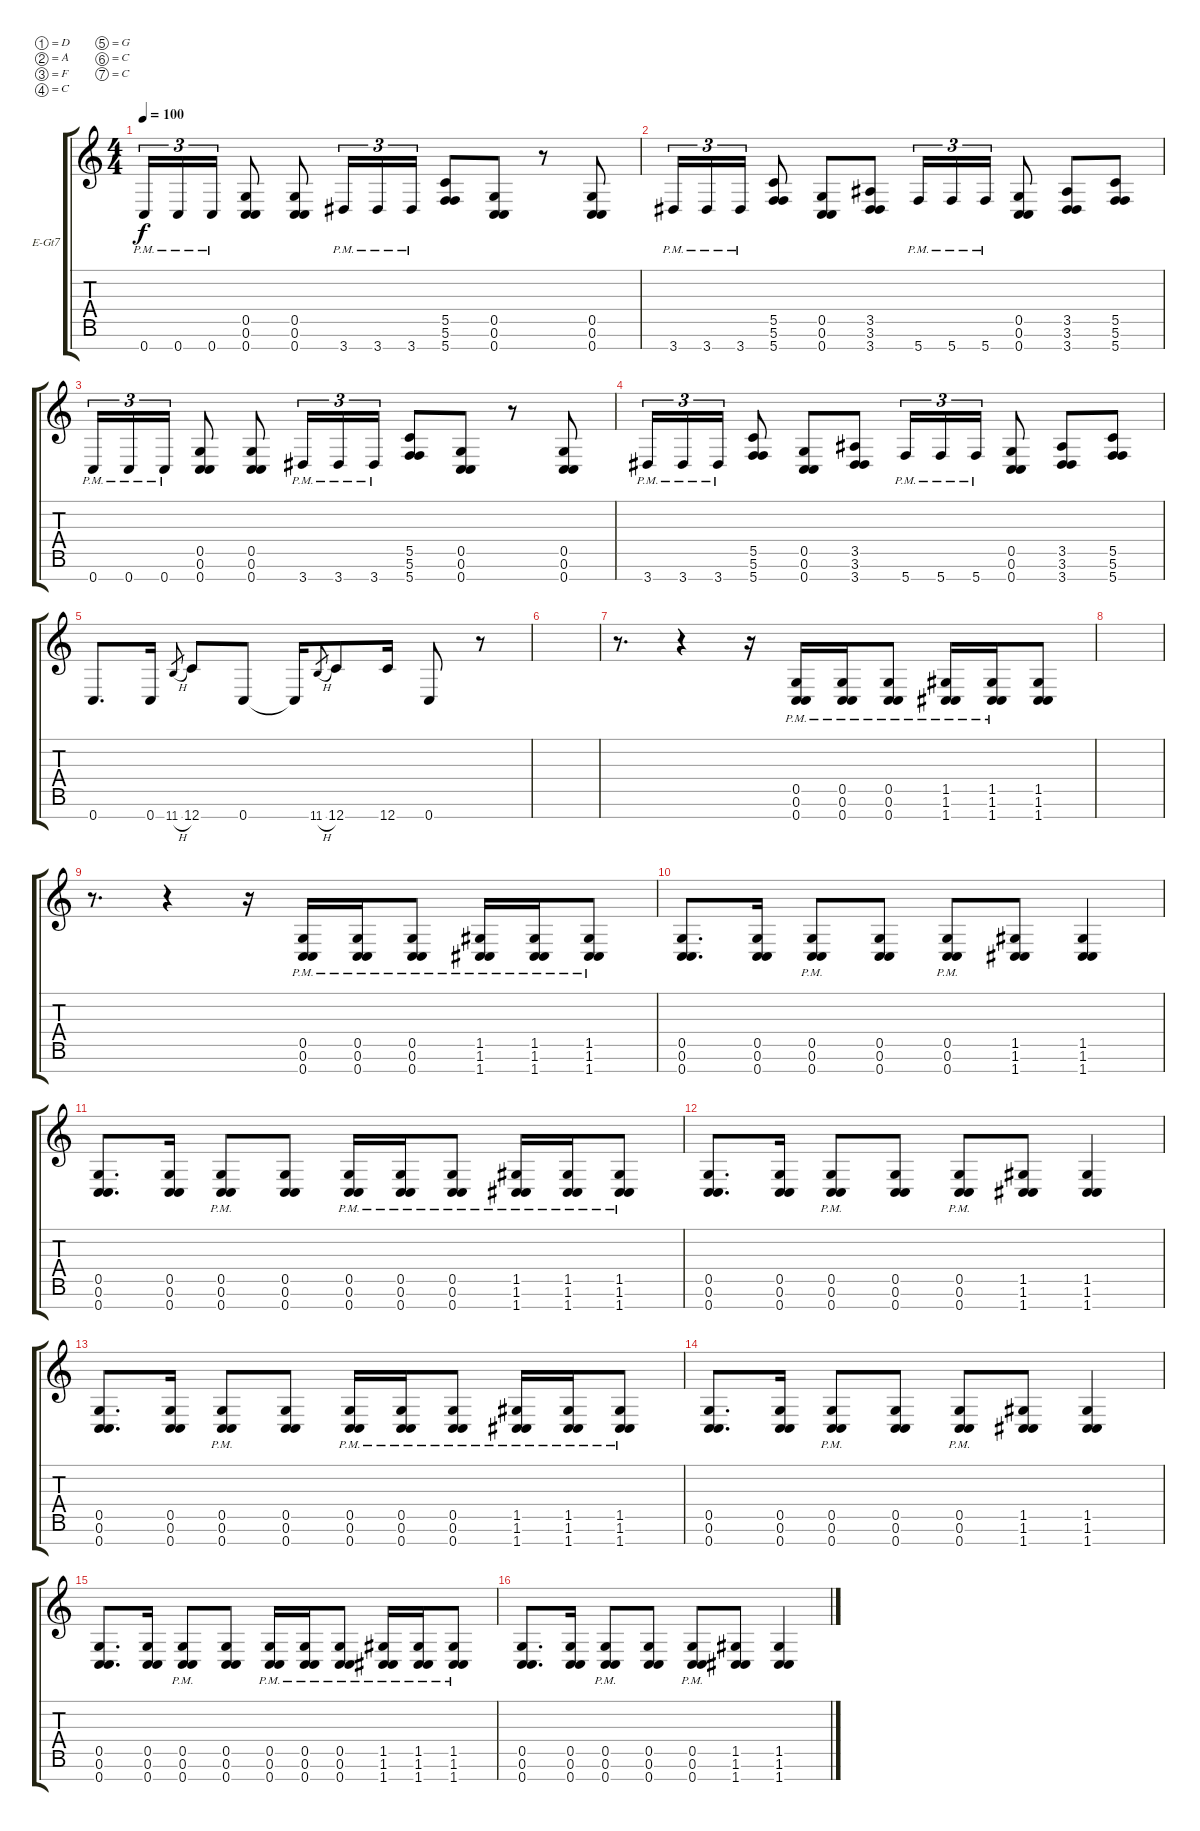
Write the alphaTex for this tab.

\bracketExtendMode groupsimilarinstruments
\firstSystemTrackNameOrientation horizontal
\otherSystemsTrackNameOrientation horizontal
\track ("James Hetfield (Rhythm Guitar)" "E-Gt7") {instrument electricguitarclean}
\staff {score tabs}
\tuning (D4 A3 F3 C3 G2 C2 C2)
\ts (4 4)
\tempo 100
\clef g2
\ks c
0.7{pm}.16{tu (3 2) dy f} 0.7{pm}.16{tu (3 2)} 0.7{pm}.16{tu (3 2)} (0.7 0.6 0.5).8 (0.7 0.6 0.5).8 3.7{pm}.16{tu (3 2)} 3.7{pm}.16{tu (3 2)} 3.7{pm}.16{tu (3 2)} (5.7 5.6 5.5).8 (0.7 0.6 0.5).8 r.8 (0.7 0.6 0.5).8 |
3.7{pm}.16{tu (3 2)} 3.7{pm}.16{tu (3 2)} 3.7{pm}.16{tu (3 2)} (5.7 5.6 5.5).8 (0.7 0.6 0.5).8 (3.7 3.6 3.5).8 5.7{pm}.16{tu (3 2)} 5.7{pm}.16{tu (3 2)} 5.7{pm}.16{tu (3 2)} (0.7 0.6 0.5).8 (3.7 3.6 3.5).8 (5.7 5.6 5.5).8 |
0.7{pm}.16{tu (3 2)} 0.7{pm}.16{tu (3 2)} 0.7{pm}.16{tu (3 2)} (0.7 0.6 0.5).8 (0.7 0.6 0.5).8 3.7{pm}.16{tu (3 2)} 3.7{pm}.16{tu (3 2)} 3.7{pm}.16{tu (3 2)} (5.7 5.6 5.5).8 (0.7 0.6 0.5).8 r.8 (0.7 0.6 0.5).8 |
3.7{pm}.16{tu (3 2)} 3.7{pm}.16{tu (3 2)} 3.7{pm}.16{tu (3 2)} (5.7 5.6 5.5).8 (0.7 0.6 0.5).8 (3.7 3.6 3.5).8 5.7{pm}.16{tu (3 2)} 5.7{pm}.16{tu (3 2)} 5.7{pm}.16{tu (3 2)} (0.7 0.6 0.5).8 (3.7 3.6 3.5).8 (5.7 5.6 5.5).8 |
0.7.8{d} 0.7.16 11.7{h}.8{gr} 12.7.8 0.7.8 0.7{t}.16 11.7{h}.8{gr} 12.7.8 12.7.16 0.7.8 r.8 |
|
r.8{d} r.4 r.16 (0.7{pm} 0.5{pm} 0.6).16 (0.7{pm} 0.5{pm} 0.6).16 (0.7{pm} 0.5{pm} 0.6).8 (1.7{pm} 1.5{pm} 1.6{pm}).16 (1.5{pm} 1.7{pm} 1.6{pm}).16 (1.7 1.5 1.6).8 |
|
r.8{d} r.4 r.16 (0.7{pm} 0.5{pm} 0.6).16 (0.7{pm} 0.5{pm} 0.6).16 (0.7{pm} 0.5{pm} 0.6).8 (1.7{pm} 1.5{pm} 1.6{pm}).16 (1.5{pm} 1.7{pm} 1.6{pm}).16 (1.7{pm} 1.5{pm} 1.6{pm}).8 |
(0.7 0.6 0.5).8{d} (0.7 0.6 0.5).16 (0.7{pm} 0.6{pm} 0.5{pm}).8 (0.7 0.6 0.5).8 (0.7{pm} 0.6{pm} 0.5{pm}).8 (1.7 1.6 1.5).8 (1.7 1.6 1.5).4 |
(0.7 0.6 0.5).8{d} (0.7 0.6 0.5).16 (0.7{pm} 0.6{pm} 0.5{pm}).8 (0.7 0.6 0.5).8 (0.7{pm} 0.5{pm} 0.6{pm}).16 (0.7{pm} 0.5{pm} 0.6{pm}).16 (0.7{pm} 0.5{pm} 0.6{pm}).8 (1.7{pm} 1.5{pm} 1.6{pm}).16 (1.5{pm} 1.7{pm} 1.6{pm}).16 (1.7{pm} 1.5{pm} 1.6{pm}).8 |
(0.7 0.6 0.5).8{d} (0.7 0.6 0.5).16 (0.7{pm} 0.6{pm} 0.5{pm}).8 (0.7 0.6 0.5).8 (0.7{pm} 0.6{pm} 0.5{pm}).8 (1.7 1.6 1.5).8 (1.7 1.6 1.5).4 |
(0.7 0.6 0.5).8{d} (0.7 0.6 0.5).16 (0.7{pm} 0.6{pm} 0.5{pm}).8 (0.7 0.6 0.5).8 (0.7{pm} 0.5{pm} 0.6{pm}).16 (0.7{pm} 0.5{pm} 0.6{pm}).16 (0.7{pm} 0.5{pm} 0.6{pm}).8 (1.7{pm} 1.5{pm} 1.6{pm}).16 (1.5{pm} 1.7{pm} 1.6{pm}).16 (1.7{pm} 1.5{pm} 1.6{pm}).8 |
(0.7 0.6 0.5).8{d} (0.7 0.6 0.5).16 (0.7{pm} 0.6{pm} 0.5{pm}).8 (0.7 0.6 0.5).8 (0.7{pm} 0.6{pm} 0.5{pm}).8 (1.7 1.6 1.5).8 (1.7 1.6 1.5).4 |
(0.7 0.6 0.5).8{d} (0.7 0.6 0.5).16 (0.7{pm} 0.6{pm} 0.5{pm}).8 (0.7 0.6 0.5).8 (0.7{pm} 0.5{pm} 0.6{pm}).16 (0.7{pm} 0.5{pm} 0.6{pm}).16 (0.7{pm} 0.5{pm} 0.6{pm}).8 (1.7{pm} 1.5{pm} 1.6{pm}).16 (1.5{pm} 1.7{pm} 1.6{pm}).16 (1.7{pm} 1.5{pm} 1.6{pm}).8 |
(0.7 0.6 0.5).8{d} (0.7 0.6 0.5).16 (0.7{pm} 0.6{pm} 0.5{pm}).8 (0.7 0.6 0.5).8 (0.7{pm} 0.6{pm} 0.5{pm}).8 (1.7 1.6 1.5).8 (1.7 1.6 1.5).4
